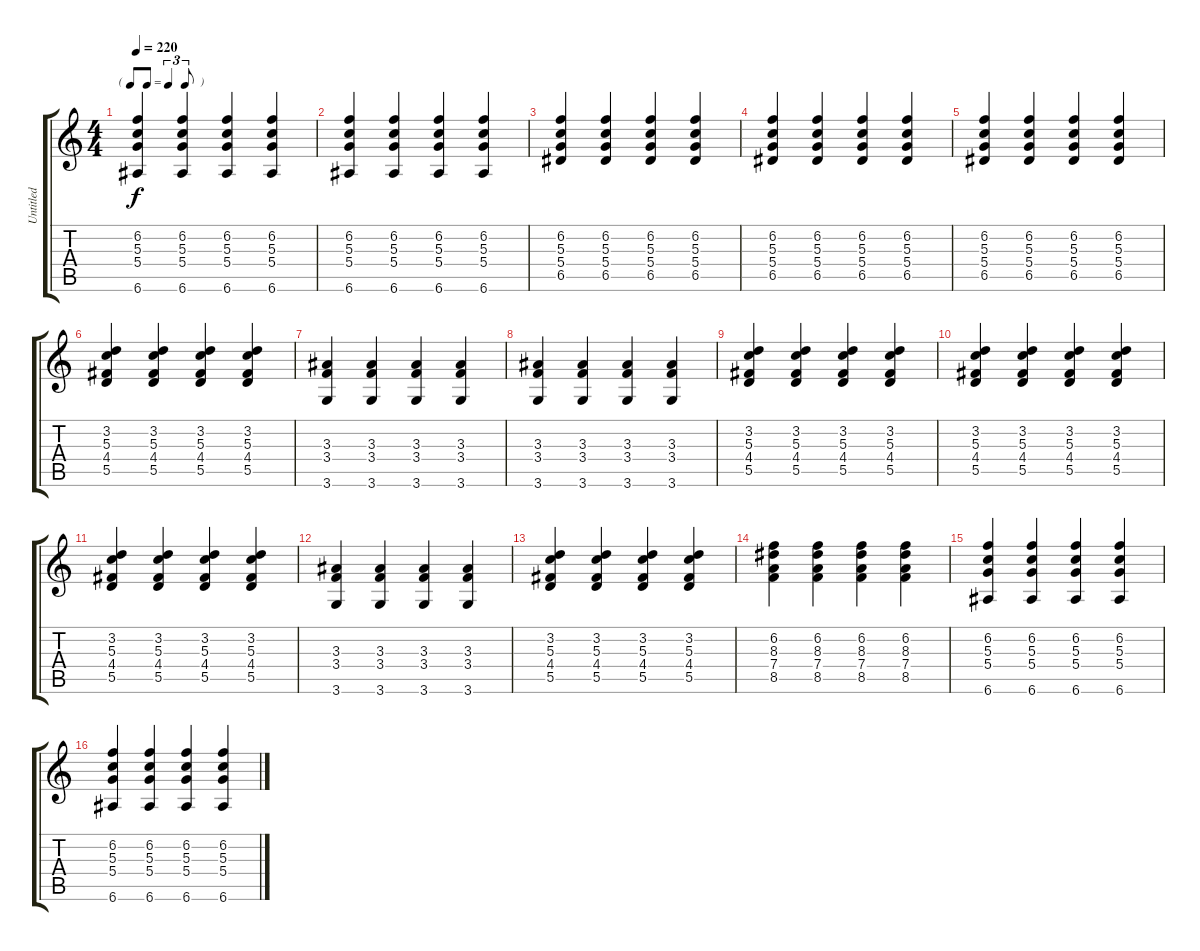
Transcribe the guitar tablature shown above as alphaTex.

\track ("Untitled" "Untitled") {instrument acousticguitarsteel}
\staff {score tabs}
\tuning (E4 B3 G3 D3 A2 E2) {hide}
\ts (4 4)
\tf triplet8th
\tempo 220
\clef g2
\ks c
(6.2 5.3 5.4 6.6).4{dy f} (6.2 5.3 5.4 6.6).4 (6.2 5.3 5.4 6.6).4 (6.2 5.3 5.4 6.6).4 |
(6.2 5.3 5.4 6.6).4 (6.2 5.3 5.4 6.6).4 (6.2 5.3 5.4 6.6).4 (6.2 5.3 5.4 6.6).4 |
(6.2 5.3 5.4 6.5).4 (6.2 5.3 5.4 6.5).4 (6.2 5.3 5.4 6.5).4 (6.2 5.3 5.4 6.5).4 |
(6.2 5.3 5.4 6.5).4 (6.2 5.3 5.4 6.5).4 (6.2 5.3 5.4 6.5).4 (6.2 5.3 5.4 6.5).4 |
(6.2 5.3 5.4 6.5).4 (6.2 5.3 5.4 6.5).4 (6.2 5.3 5.4 6.5).4 (6.2 5.3 5.4 6.5).4 |
(3.2 5.3 4.4 5.5).4 (3.2 5.3 4.4 5.5).4 (3.2 5.3 4.4 5.5).4 (3.2 5.3 4.4 5.5).4 |
(3.3 3.4 3.6).4 (3.3 3.4 3.6).4 (3.3 3.4 3.6).4 (3.3 3.4 3.6).4 |
(3.3 3.4 3.6).4 (3.3 3.4 3.6).4 (3.3 3.4 3.6).4 (3.3 3.4 3.6).4 |
(3.2 5.3 4.4 5.5).4 (3.2 5.3 4.4 5.5).4 (3.2 5.3 4.4 5.5).4 (3.2 5.3 4.4 5.5).4 |
(3.2 5.3 4.4 5.5).4 (3.2 5.3 4.4 5.5).4 (3.2 5.3 4.4 5.5).4 (3.2 5.3 4.4 5.5).4 |
(3.2 5.3 4.4 5.5).4 (3.2 5.3 4.4 5.5).4 (3.2 5.3 4.4 5.5).4 (3.2 5.3 4.4 5.5).4 |
(3.3 3.4 3.6).4 (3.3 3.4 3.6).4 (3.3 3.4 3.6).4 (3.3 3.4 3.6).4 |
(3.2 5.3 4.4 5.5).4 (3.2 5.3 4.4 5.5).4 (3.2 5.3 4.4 5.5).4 (3.2 5.3 4.4 5.5).4 |
(6.2 8.3 7.4 8.5).4 (6.2 8.3 7.4 8.5).4 (6.2 8.3 7.4 8.5).4 (6.2 8.3 7.4 8.5).4 |
(6.2 5.3 5.4 6.6).4 (6.2 5.3 5.4 6.6).4 (6.2 5.3 5.4 6.6).4 (6.2 5.3 5.4 6.6).4 |
(6.2 5.3 5.4 6.6).4 (6.2 5.3 5.4 6.6).4 (6.2 5.3 5.4 6.6).4 (6.2 5.3 5.4 6.6).4
